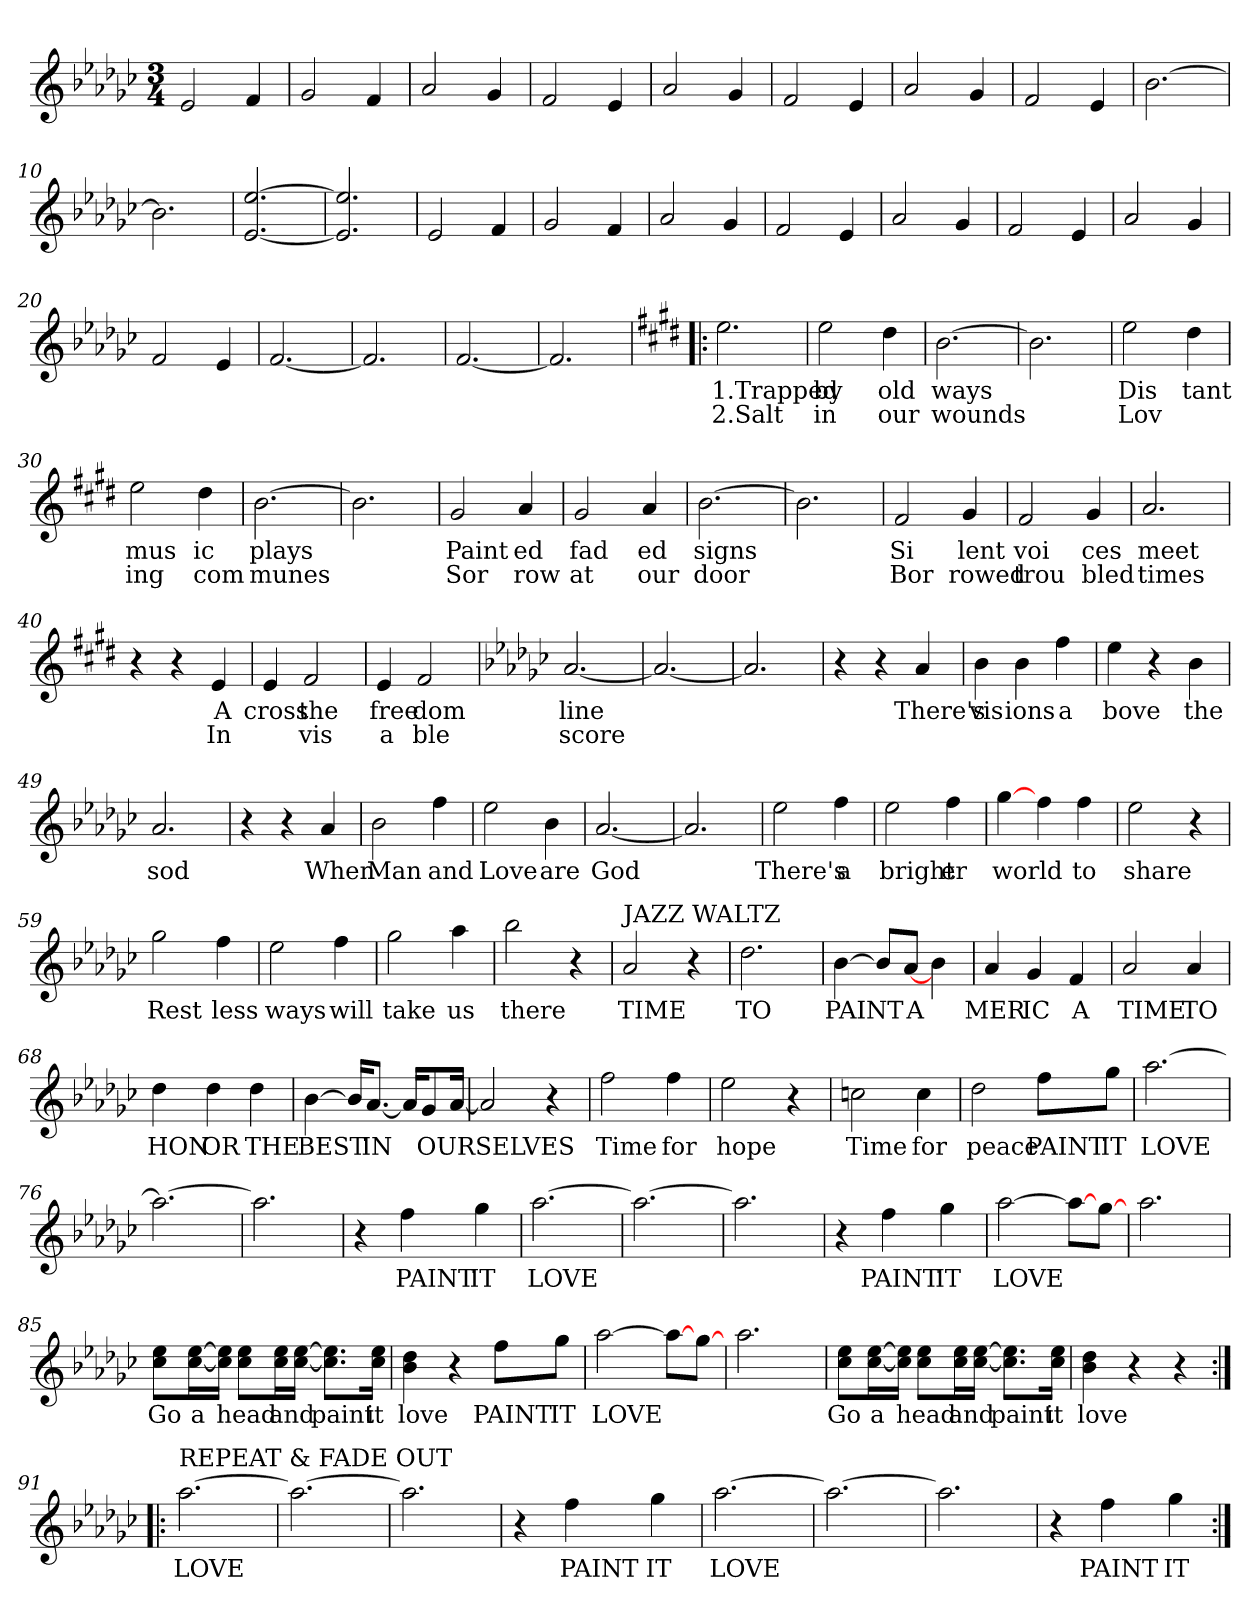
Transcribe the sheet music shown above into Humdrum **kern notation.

**kern	**text	**text
*part1	*part1	*part1
*staff1	*staff1	*staff1
*clefG2	*	*
*k[b-e-a-d-g-c-]	*	*
*G-:	*	*
*M3/4	*	*
=1	=1	=1
2e-/	.	.
4f/	.	.
=2	=2	=2
2g-/	.	.
4f/	.	.
=3	=3	=3
2a-/	.	.
4g-/	.	.
=4	=4	=4
2f/	.	.
4e-/	.	.
=5	=5	=5
2a-/	.	.
4g-/	.	.
=6	=6	=6
2f/	.	.
4e-/	.	.
=7	=7	=7
2a-/	.	.
4g-/	.	.
=8	=8	=8
2f/	.	.
4e-/	.	.
!!LO:LB:g=z
=9	=9	=9
[2.b-\	.	.
=10	=10	=10
2.b-\]	.	.
=11	=11	=11
[2.e-/ [2.ee-/	.	.
=12	=12	=12
2.e-/] 2.ee-/]	.	.
=13	=13	=13
2e-/	.	.
4f/	.	.
=14	=14	=14
2g-/	.	.
4f/	.	.
=15	=15	=15
2a-/	.	.
4g-/	.	.
=16	=16	=16
2f/	.	.
4e-/	.	.
!!LO:LB:g=z
=17	=17	=17
2a-/	.	.
4g-/	.	.
=18	=18	=18
2f/	.	.
4e-/	.	.
=19	=19	=19
2a-/	.	.
4g-/	.	.
=20	=20	=20
2f/	.	.
4e-/	.	.
=21	=21	=21
[2.f/	.	.
=22	=22	=22
2.f/]	.	.
=23	=23	=23
[2.f/	.	.
=24	=24	=24
2.f/]	.	.
!!LO:LB:g=z
=25!|:	=25!|:	=25!|:
*k[f#c#g#d#]	*	*
*E:	*	*
2.ee\	1.Trapped	2.Salt
=26	=26	=26
2ee\	by	in
4dd#\	old	our
=27	=27	=27
[2.b\	ways	wounds
=28	=28	=28
2.b\]	.	.
=29	=29	=29
2ee\	Dis	Lov
4dd#\	tant	.
=30	=30	=30
2ee\	mus	ing
4dd#\	ic	com
=31	=31	=31
[2.b\	plays	munes
=32	=32	=32
2.b\]	.	.
=33	=33	=33
2g#/	Paint	Sor
4a/	ed	row
!!LO:LB:g=z
=34	=34	=34
2g#/	fad	at
4a/	ed	our
=35	=35	=35
[2.b\	signs	door
=36	=36	=36
2.b\]	.	.
=37	=37	=37
2f#/	Si	Bor
4g#/	lent	rowed
=38	=38	=38
2f#/	voi	trou
4g#/	ces	bled
=39	=39	=39
2.a/	meet	times
=40	=40	=40
4r	.	.
4r	.	.
4e/	A	In
=41	=41	=41
4e/	cross	.
2f#/	the	vis
!!LO:LB:g=z
=42	=42	=42
4e/	free	a
2f#/	dom	ble
=43	=43	=43
*k[b-e-a-d-g-c-]	*	*
*G-:	*	*
[2.a-/	line	score
=44	=44	=44
2.a-/_	.	.
=45	=45	=45
2.a-/]	.	.
=46	=46	=46
4r	.	.
4r	.	.
4a-/	There's	.
=47	=47	=47
4b-\	vis	.
4b-\	ions	.
4ff\	a	.
=48	=48	=48
4ee-\	bove	.
4r	.	.
4b-\	the	.
!!LO:LB:g=z
=49	=49	=49
2.a-/	sod	.
=50	=50	=50
4r	.	.
4r	.	.
4a-/	When	.
=51	=51	=51
2b-\	Man	.
4ff\	and	.
=52	=52	=52
2ee-\	Love	.
4b-\	are	.
=53	=53	=53
[2.a-/	God	.
=54	=54	=54
2.a-/]	.	.
=55	=55	=55
2ee-\	There's	.
4ff\	a	.
=56	=56	=56
2ee-\	bright	.
4ff\	er	.
!!LO:PB:g=z
=57	=57	=57
[4gg-\	world	.
4ff\	.	.
4ff\	to	.
=58	=58	=58
2ee-\	share	.
4r	.	.
=59	=59	=59
2gg-\	Rest	.
4ff\	less	.
=60	=60	=60
2ee-\	ways	.
4ff\	will	.
=61	=61	=61
2gg-\	take	.
4aa-\	us	.
=62	=62	=62
2bb-\	there	.
4r	.	.
!!LO:LB:g=z
=63	=63	=63
!LO:TX:a:t=JAZZ WALTZ	!	!
2a-/	TIME	.
4r	.	.
=64	=64	=64
2.dd-\	TO	.
=65	=65	=65
[4b-\	PAINT	.
8b-/L]	.	.
[8a-/J	A	.
4b-\	.	.
=66	=66	=66
4a-/	MER	.
4g-/	IC	.
4f/	A	.
=67	=67	=67
2a-/	TIME	.
4a-/	TO	.
=68	=68	=68
4dd-\	HON	.
4dd-\	OR	.
4dd-\	THE	.
!!LO:LB:g=z
=69	=69	=69
[4b-\	BEST	.
16b-/KL]	.	.
[8.a-/J	IN	.
16a-/KL]	.	.
8g-/	OUR	.
[16a-/Jk	.	.
=70	=70	=70
2a-/]	SELVES	.
4r	.	.
=71	=71	=71
2ff\	Time	.
4ff\	for	.
=72	=72	=72
2ee-\	hope	.
4r	.	.
=73	=73	=73
2ccn\	Time	.
4cc\	for	.
=74	=74	=74
2dd-\	peace	.
8ff\L	PAINT	.
8gg-\J	IT	.
!!LO:LB:g=z
=75	=75	=75
[2.aa-\	LOVE	.
=76	=76	=76
2.aa-\_	.	.
=77	=77	=77
2.aa-\]	.	.
=78	=78	=78
4r	.	.
4ff\	PAINT	.
4gg-\	IT	.
=79	=79	=79
[2.aa-\	LOVE	.
=80	=80	=80
2.aa-\_	.	.
=81	=81	=81
2.aa-\]	.	.
=82	=82	=82
4r	.	.
4ff\	PAINT	.
4gg-\	IT	.
=83	=83	=83
[2aa-\	LOVE	.
8aa-\L_	.	.
[8gg-\J	.	.
=84	=84	=84
2.aa-\	.	.
!!LO:LB:g=z
=85	=85	=85
8cc-\ 8ee-\L	Go	.
[16cc-\ [16ee-\L	a	.
16cc-\] 16ee-\]JJ	.	.
8cc-\ 8ee-\L	head	.
16cc-\ 16ee-\L	and	.
[16cc-\ [16ee-\JJ	.	.
8.cc-\] 8.ee-\]L	paint	.
16cc-\ 16ee-\Jk	it	.
=86	=86	=86
4b-\ 4dd-\	love	.
4r	.	.
8ff\L	PAINT	.
8gg-\J	IT	.
=87	=87	=87
[2aa-\	LOVE	.
8aa-\L_	.	.
[8gg-\J	.	.
!!LO:LB:g=z
=88	=88	=88
2.aa-\	.	.
=89	=89	=89
8cc-\ 8ee-\L	Go	.
[16cc-\ [16ee-\L	a	.
16cc-\] 16ee-\]JJ	.	.
8cc-\ 8ee-\L	head	.
16cc-\ 16ee-\L	and	.
[16cc-\ [16ee-\JJ	.	.
8.cc-\] 8.ee-\]L	paint	.
16cc-\ 16ee-\Jk	it	.
=90	=90	=90
4b-\ 4dd-\	love	.
4r	.	.
4r	.	.
!!LO:LB:g=z
=91:|!|:	=91:|!|:	=91:|!|:
!LO:TX:a:t=REPEAT & FADE OUT	!	!
[2.aa-\	LOVE	.
=92	=92	=92
2.aa-\_	.	.
=93	=93	=93
2.aa-\]	.	.
=94	=94	=94
4r	.	.
4ff\	PAINT	.
4gg-\	IT	.
=95	=95	=95
[2.aa-\	LOVE	.
=96	=96	=96
2.aa-\_	.	.
=97	=97	=97
2.aa-\]	.	.
=98	=98	=98
4r	.	.
4ff\	PAINT	.
4gg-\	IT	.
=:|!	=:|!	=:|!
*-	*-	*-
